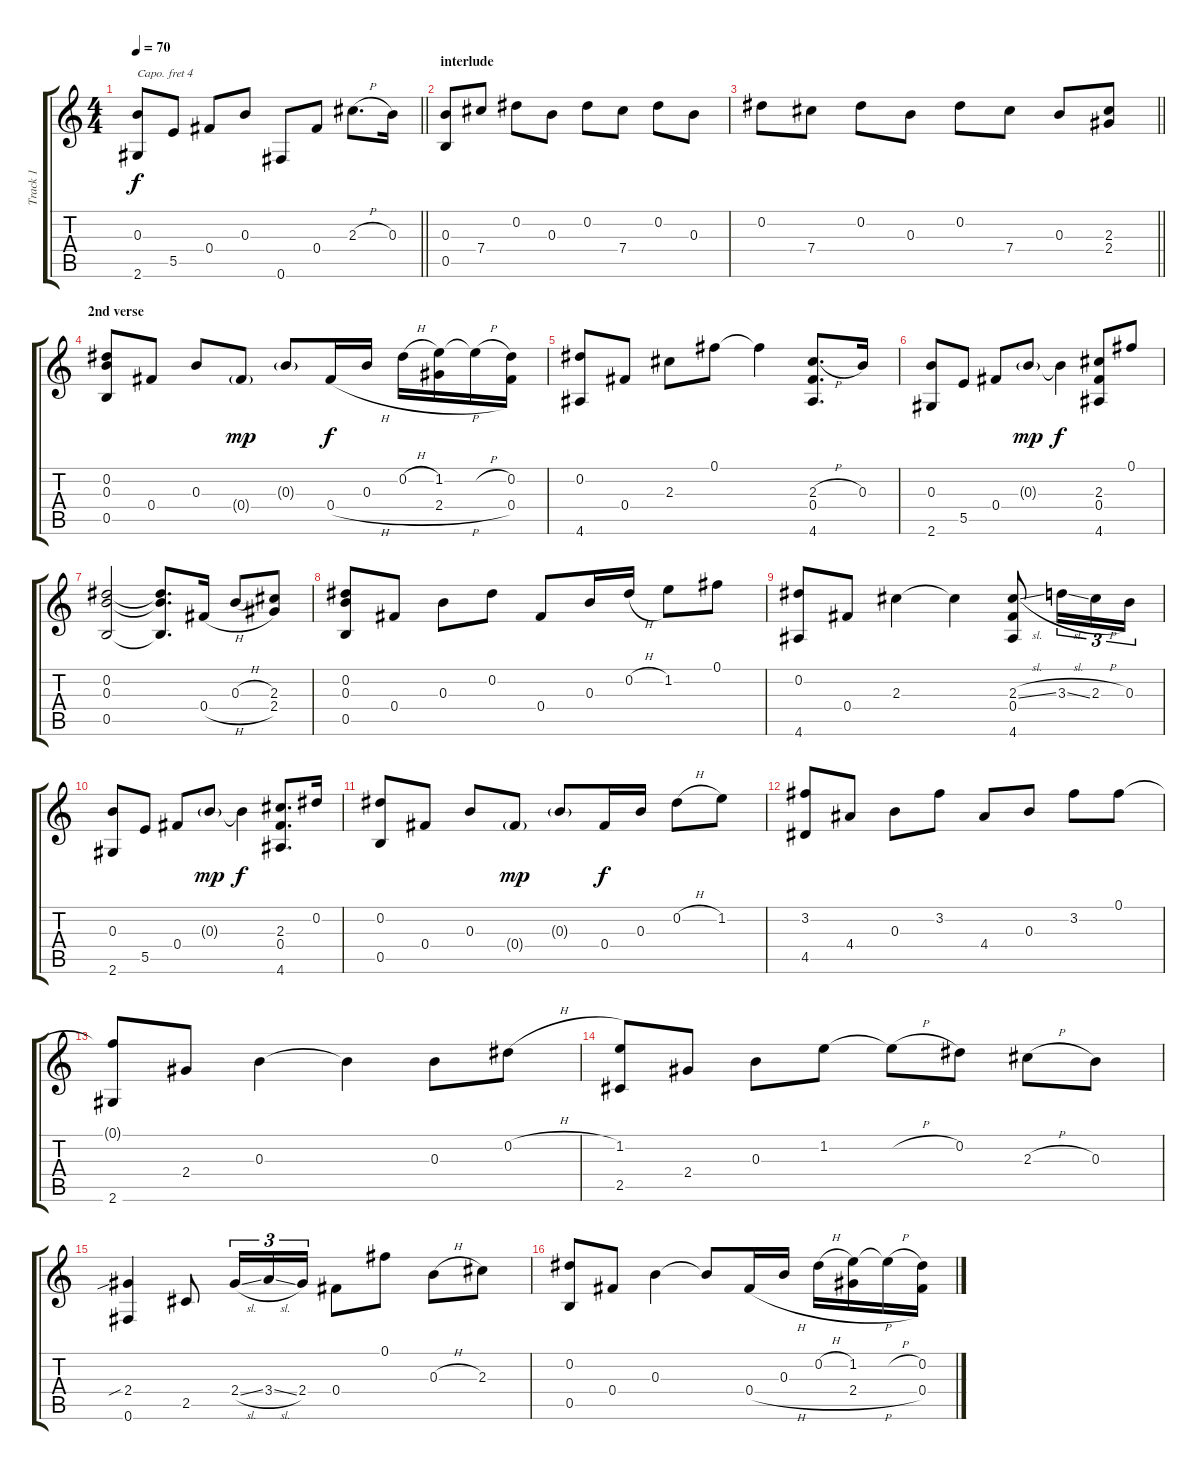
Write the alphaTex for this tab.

\track ("Track 1" "Track 1") {instrument acousticguitarsteel}
\staff {score tabs}
\capo 4
\tuning (D4 B3 G3 D3 G2 D2) {hide}
\ts (4 4)
\tempo 70
\clef g2
\barLineRight lightlight
\ks c
(0.3 2.6).8{dy f} 5.5.8 0.4.8 0.3.8 0.6.8 0.4.8 2.3{h}.8{d} 0.3.16 |
\section ("" "interlude")
(0.3 0.5).8 7.4.8 0.2.8 0.3.8 0.2.8 7.4.8 0.2.8 0.3.8 |
\barLineRight lightlight
0.2.8 7.4.8 0.2.8 0.3.8 0.2.8 7.4.8 0.3.8 (2.3 2.4).8 |
\section ("" "2nd verse")
(0.2 0.3 0.5).8 0.4.8 0.3.8 0.4{g}.8{dy mp} 0.3{g}.8 0.4{h}.16{dy f} 0.3.16 0.2{h}.16 (1.2 2.4{h}).16 1.2{h t}.16 (0.2 0.4).16 |
(0.2 4.6).8 0.4.8 2.3.8 0.1.8 0.1{t}.4 (2.3{h} 0.4 4.6).8{d} 0.3.16 |
(0.3 2.6).8 5.5.8 0.4.8 0.3{g}.8{dy mp} 0.3{t}.4{dy f} (2.3 0.4 4.6).8 0.1.8 |
(0.2 0.3 0.5).2 (0.2{t} 0.3{t} 0.5{t}).8{d} 0.4{h}.16 0.3{h}.8 (2.3 2.4).8 |
(0.2 0.3 0.5).8 0.4.8 0.3.8 0.2.8 0.4.8 0.3.16 0.2{h}.16 1.2.8 0.1.8 |
(0.2 4.6).8 0.4.8 2.3.4 2.3{t}.4 (2.3{sl} 0.4 4.6).8 3.3{sl}.16{tu (3 2)} 2.3{h}.16{tu (3 2)} 0.3.16{tu (3 2)} |
(0.3 2.6).8 5.5.8 0.4.8 0.3{g}.8{dy mp} 0.3{t}.4{dy f} (2.3 0.4 4.6).8{d} 0.2.16 |
(0.2 0.5).8 0.4.8 0.3.8 0.4{g}.8{dy mp} 0.3{g}.8 0.4.16{dy f} 0.3.16 0.2{h}.8 1.2.8 |
(3.2 4.5).8 4.4.8 0.3.8 3.2.8 4.4.8 0.3.8 3.2.8 0.1.8 |
(0.1{t} 2.6).8 2.4.8 0.3.4 0.3{t}.4 0.3.8 0.2{h}.8 |
(1.2 2.5).8 2.4.8 0.3.8 1.2.8 1.2{h t}.8 0.2.8 2.3{h}.8 0.3.8 |
(2.4{sib} 0.6).4 2.5.8 2.4{sl}.16{tu (3 2)} 3.4{sl}.16{tu (3 2)} 2.4.16{tu (3 2)} 0.4.8 0.1.8 0.3{h}.8 2.3.8 |
(0.2 0.5).8 0.4.8 0.3.4 0.3{t}.8 0.4{h}.16 0.3.16 0.2{h}.16 (1.2 2.4{h}).16 1.2{h t}.16 (0.2 0.4).16
